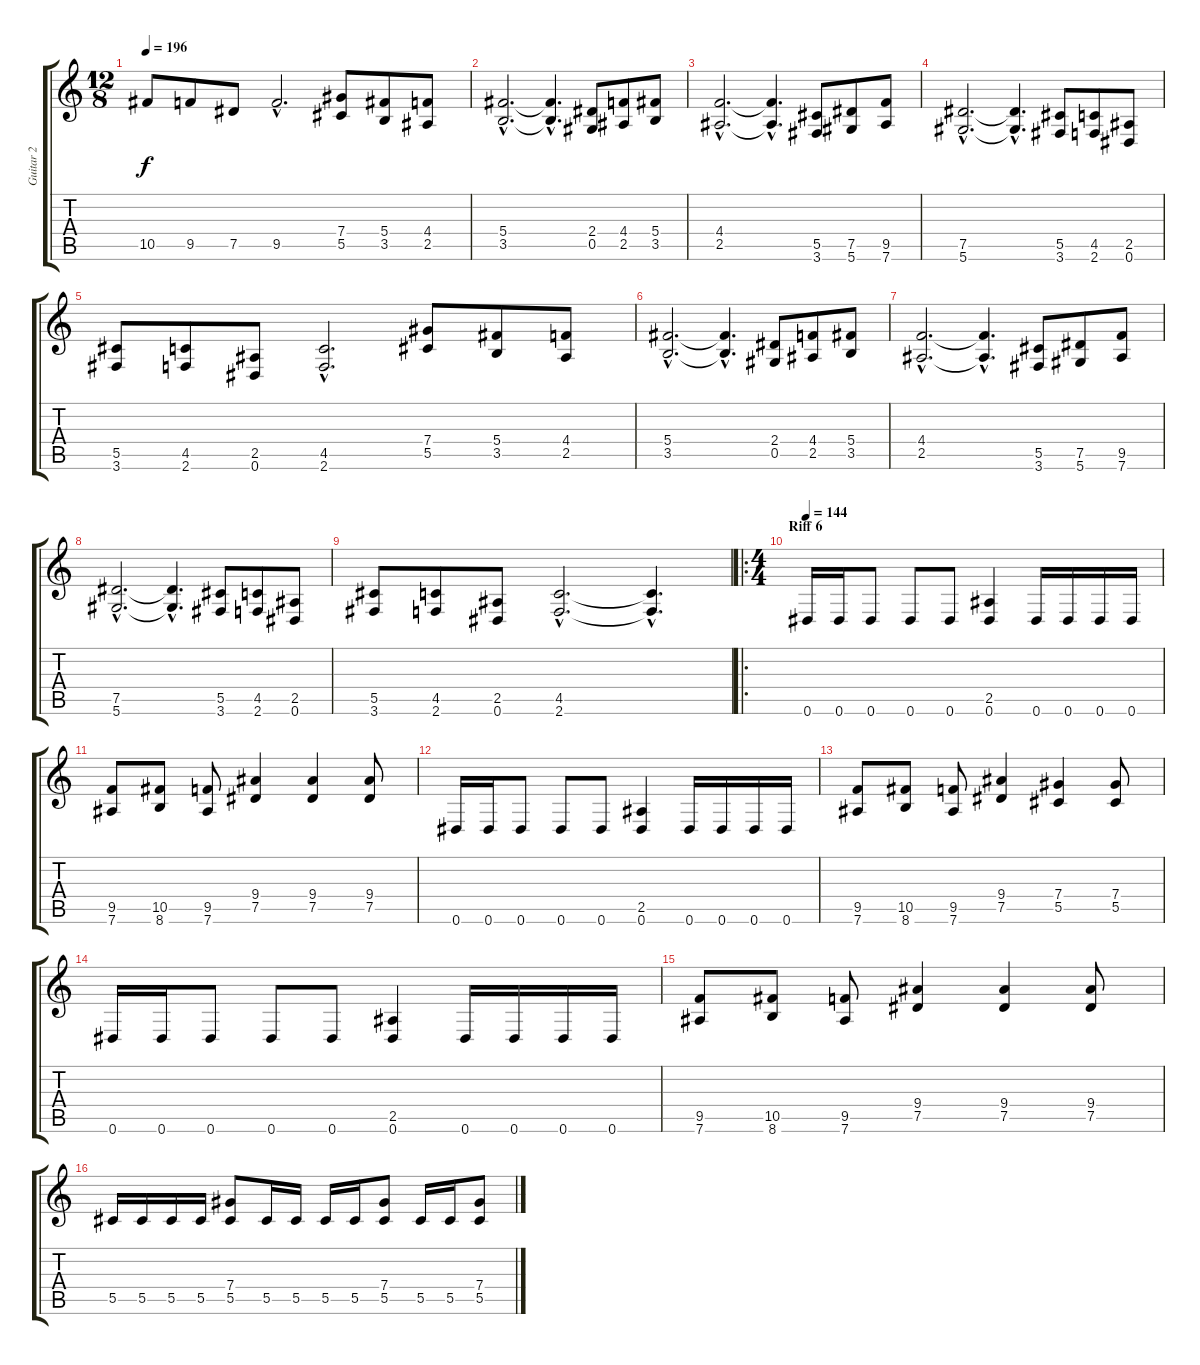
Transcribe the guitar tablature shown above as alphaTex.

\track ("Guitar 2" "Guitar 2") {instrument distortionguitar}
\staff {score tabs}
\tuning (Eb4 Bb3 Gb3 Db3 Ab2 Eb2) {hide}
\ts (12 8)
\tempo 196
\clef g2
\ks c
10.5.8{dy f} 9.5.8 7.5.8 9.5{hac}.2{d} (7.4 5.5).8 (5.4 3.5).8 (4.4 2.5).8 |
(5.4{hac} 3.5{hac}).2{d} (5.4{hac t} 3.5{hac t}).4{d} (2.4 0.5).8 (4.4 2.5).8 (5.4 3.5).8 |
(4.4{hac} 2.5{hac}).2{d} (4.4{hac t} 2.5{hac t}).4{d} (5.5 3.6).8 (7.5 5.6).8 (9.5 7.6).8 |
(7.5{hac} 5.6{hac}).2{d} (7.5{hac t} 5.6{hac t}).4{d} (5.5 3.6).8 (4.5 2.6).8 (2.5 0.6).8 |
(5.5 3.6).8 (4.5 2.6).8 (2.5 0.6).8 (4.5{hac} 2.6{hac}).2{d} (7.4 5.5).8 (5.4 3.5).8 (4.4 2.5).8 |
(5.4{hac} 3.5{hac}).2{d} (5.4{hac t} 3.5{hac t}).4{d} (2.4 0.5).8 (4.4 2.5).8 (5.4 3.5).8 |
(4.4{hac} 2.5{hac}).2{d} (4.4{hac t} 2.5{hac t}).4{d} (5.5 3.6).8 (7.5 5.6).8 (9.5 7.6).8 |
(7.5{hac} 5.6{hac}).2{d} (7.5{hac t} 5.6{hac t}).4{d} (5.5 3.6).8 (4.5 2.6).8 (2.5 0.6).8 |
(5.5 3.6).8 (4.5 2.6).8 (2.5 0.6).8 (4.5{hac} 2.6{hac}).2{d} (4.5{hac t} 2.6{hac t}).4{d} |
\ro
\ts (4 4)
\section ("" "Riff 6")
\tempo 144
0.6.16 0.6.16 0.6.8 0.6.8 0.6.8 (2.5 0.6).4 0.6.16 0.6.16 0.6.16 0.6.16 |
(9.5 7.6).8 (10.5 8.6).8 (9.5 7.6).8 (9.4 7.5).4 (9.4 7.5).4 (9.4 7.5).8 |
0.6.16 0.6.16 0.6.8 0.6.8 0.6.8 (2.5 0.6).4 0.6.16 0.6.16 0.6.16 0.6.16 |
(9.5 7.6).8 (10.5 8.6).8 (9.5 7.6).8 (9.4 7.5).4 (7.4 5.5).4 (7.4 5.5).8 |
0.6.16 0.6.16 0.6.8 0.6.8 0.6.8 (2.5 0.6).4 0.6.16 0.6.16 0.6.16 0.6.16 |
(9.5 7.6).8 (10.5 8.6).8 (9.5 7.6).8 (9.4 7.5).4 (9.4 7.5).4 (9.4 7.5).8 |
5.5.16 5.5.16 5.5.16 5.5.16 (7.4 5.5).8 5.5.16 5.5.16 5.5.16 5.5.16 (7.4 5.5).8 5.5.16 5.5.16 (7.4 5.5).8
